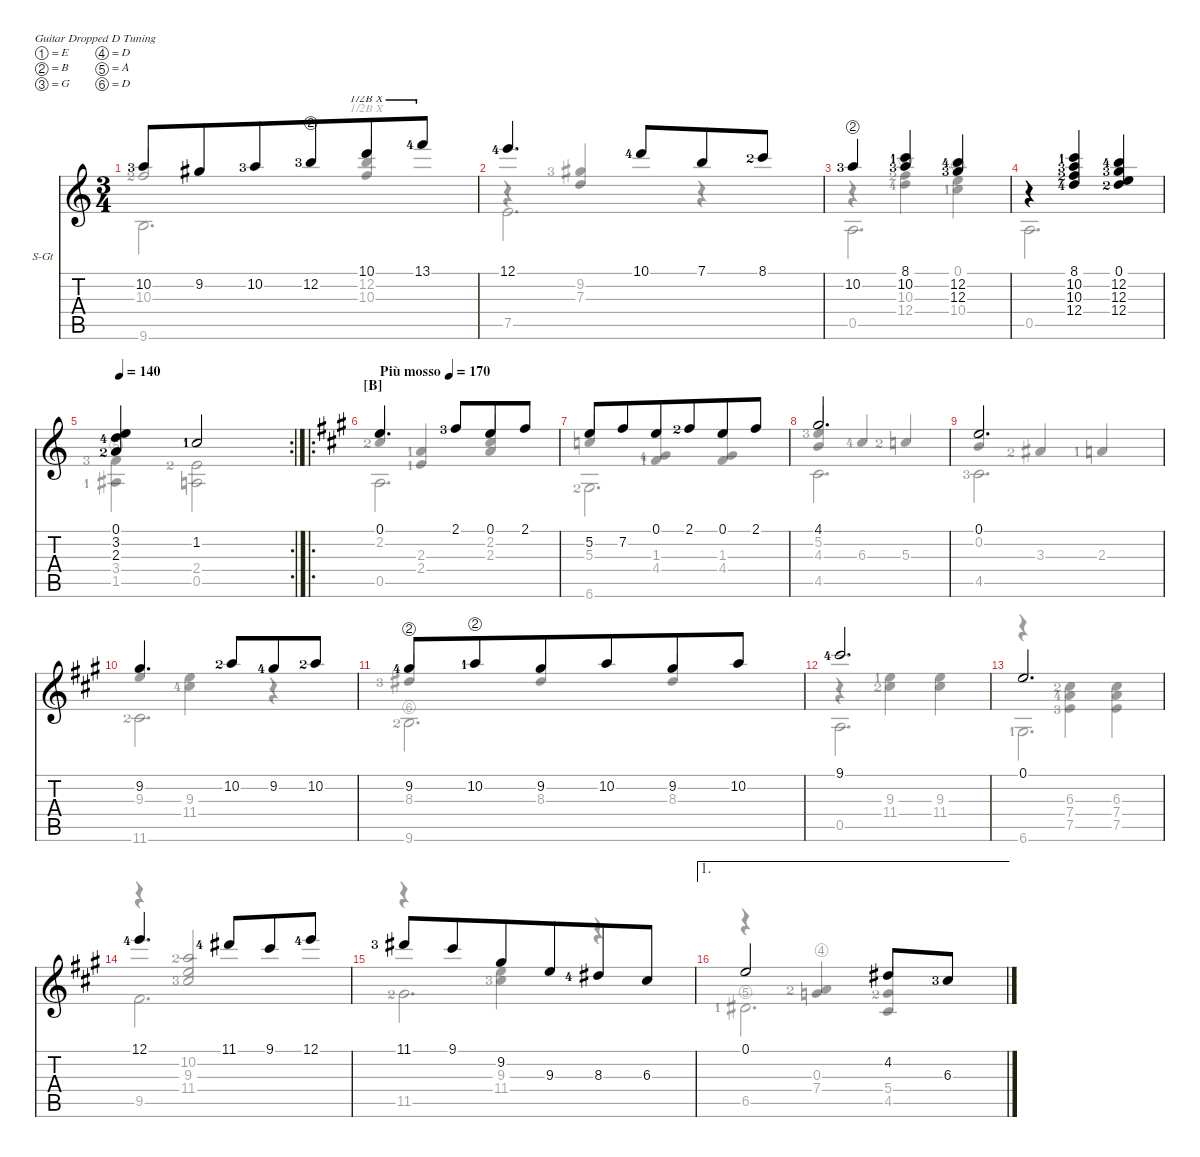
\defaultSystemsLayout 4
\hideDynamics
\bracketExtendMode nobrackets
\firstSystemTrackNameOrientation horizontal
\otherSystemsTrackNameOrientation horizontal
\track ("Steel Guitar" "S-Gt") {instrument acousticguitarsteel}
\staff {score tabs}
\tuning (E4 B3 G3 D3 A2 D2)
\voice
\ts (3 4)
\tempo (140 hide)
\clef g2
\ks c
10.2{lf 4}.8{dy f beam merge} 9.2.8{beam merge} 10.2{lf 4}.8{beam merge} 12.2{string lf 4}.8{beam merge} 10.1.8{barre (10 half) beam merge} 13.1{lf 5}.8{barre (10 half)} |
12.1{lf 5}.4{d} 10.1{lf 5}.8{beam merge} 7.1.8{beam merge} 8.1{lf 3}.8 |
10.2{string lf 4}.4 (8.1{lf 2} 10.2{lf 4}).4 (12.2{lf 5} 12.3{lf 4}).4 |
r.4 (8.1{lf 2} 10.2{lf 4} 10.3{lf 3} 12.4{lf 5}).4 (12.4{lf 3} 0.1 12.3{lf 4} 12.2{lf 5}).4 |
\rc 2
\tempo 140
\tempo (45.7294 0.653061 hide)
(0.1 3.2{lf 5} 2.3{lf 3}).4 1.2{lf 2}.2 |
\ro
\section ("B" "")
\tempo (170 "Più mosso")
\ks a
0.1.4{d} 2.1{lf 4}.8{beam merge} 0.1.8{beam merge} 2.1.8 |
5.2.8{beam merge} 7.2.8{beam merge} 0.1.8{beam merge} 2.1{lf 3}.8{beam merge} 0.1.8{beam merge} 2.1.8 |
4.1.2{d} |
0.1.2{d} |
9.2.4{d} 10.2{lf 3}.8{beam merge} 9.2{lf 5}.8{beam merge} 10.2{lf 3}.8 |
9.2{string lf 5}.8{beam merge} 10.2{string lf 2}.8{beam merge} 9.2.8{beam merge} 10.2.8{beam merge} 9.2.8{beam merge} 10.2.8 |
9.1{lf 5}.2{d} |
0.1.2{d} |
12.1{lf 5}.4{d} 11.1{lf 5}.8{beam merge} 9.1.8{beam merge} 12.1{lf 5}.8 |
11.1{lf 4}.8{beam merge} 9.1.8{beam merge} 9.2.8{beam merge} 9.3.8{beam merge} 8.3{lf 5}.8{beam merge} 6.3.8 |
\ae 1
0.1.2 4.2.8 6.3{lf 4}.8
\voice
\clef g2
\ottava regular
\simile none
\ks c
10.3{lf 3}.2{dy f} (10.3 12.2).4{barre (10 half) beam invert} |
r.4 (9.2{lf 4} 7.3).4{beam invert} r.4 |
r.4 (10.3{lf 3} 12.4{string lf 5}).4 (0.1 10.4{string lf 2}).4 |
0.5.2{d} |
(3.4{lf 4} 1.5{string lf 2}).4 (2.4{lf 3} 0.5).2 |
\ks a
2.2{lf 3}.4{beam invert} (2.3{lf 2} 2.4{lf 2}).4{beam invert} (2.3 2.2).4{beam invert} |
5.3.4{beam invert} (4.4{lf 2} 1.3{lf 5}).4{beam invert} (4.4 1.3).4{beam invert} |
(5.2{lf 4} 4.3).4{beam invert} 6.3{lf 5}.4{beam invert} 5.3{lf 3}.4{beam invert} |
0.2.4{beam invert} 3.3{lf 3}.4{beam invert} 2.3{lf 2}.4{beam invert} |
9.3.4{beam invert} (9.3 11.4{lf 5}).4 r.4 |
8.3{lf 4}.4{beam invert} 8.3.4{beam invert} 8.3.4{beam invert} |
r.4 (9.3{lf 2} 11.4{lf 3}).4 (11.4 9.3).4 |
r.4 (6.3{lf 3} 7.4{lf 5} 7.5{lf 4}).4 (7.5 7.4 6.3).4 |
r.4 (10.2{lf 3} 9.3 11.4{lf 4}).2{beam invert} |
r.4 (9.3 11.4{lf 4}).4 r.4 |
r.4 (0.3 7.4{string lf 3}).4{beam invert} (5.4{lf 3} 4.5).4{beam invert}
\voice
\clef g2
\ottava regular
\simile none
\ks c
9.6.2{d dy f} |
7.5.2{d} |
0.5.2{d} |
|
|
\ks a
0.5.2{d} |
6.6{lf 3}.2{d} |
4.5.2{d} |
4.5{lf 4}.2{d} |
11.6{lf 3}.2{d} |
9.6{string lf 3}.2{d} |
0.5.2{d} |
6.6{lf 2}.2{d} |
9.5.2{d} |
11.5{lf 3}.2{d} |
6.5{string lf 2}.2{d}
